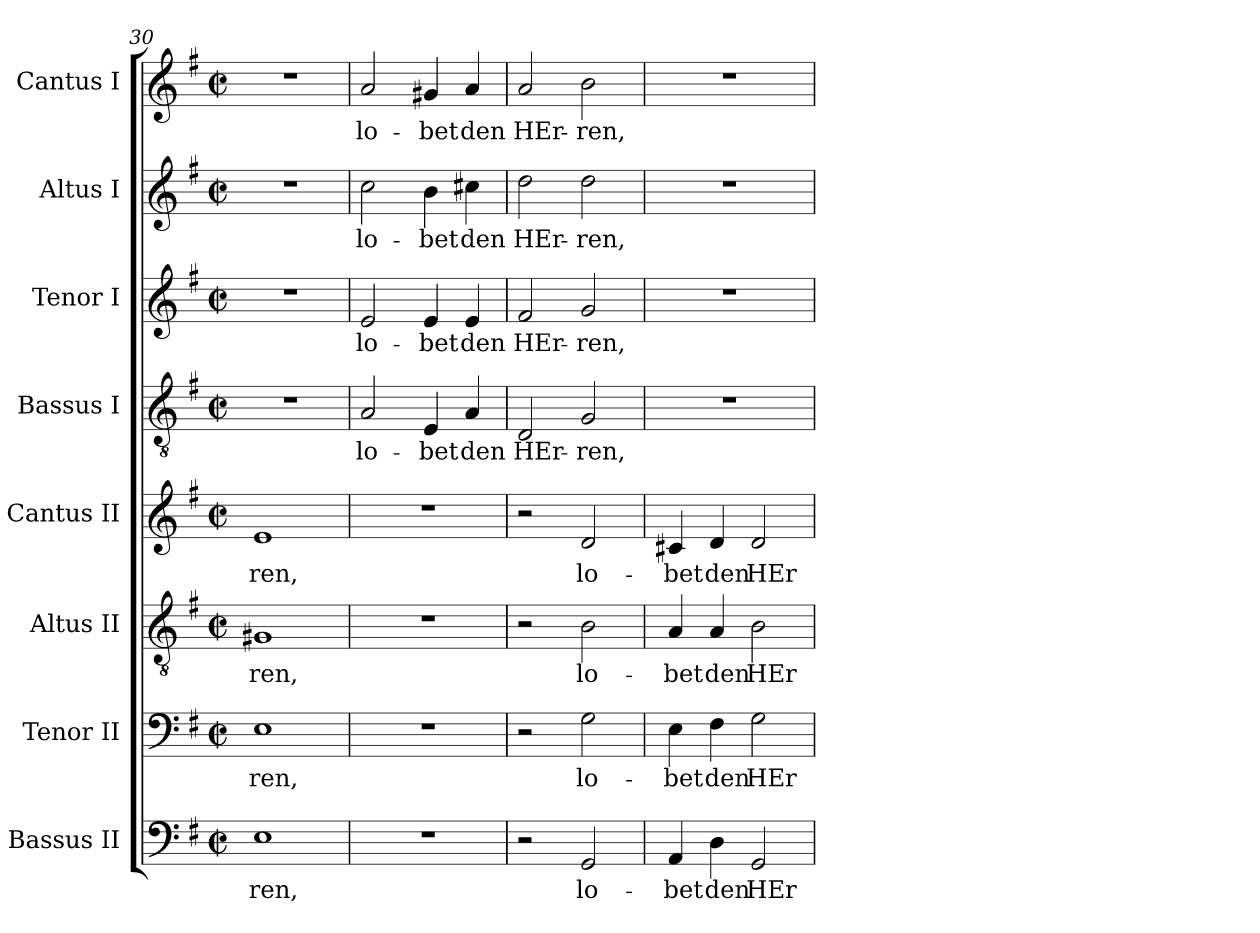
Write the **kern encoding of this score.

**kern	**text	**kern	**text	**kern	**text	**kern	**text	**kern	**text	**kern	**text	**kern	**text	**kern	**text
*part8	*part8	*part7	*part7	*part6	*part6	*part5	*part5	*part4	*part4	*part3	*part3	*part2	*part2	*part1	*part1
*staff8	*staff8	*staff7	*staff7	*staff6	*staff6	*staff5	*staff5	*staff4	*staff4	*staff3	*staff3	*staff2	*staff2	*staff1	*staff1
*I"Bassus II	*	*I"Tenor II	*	*I"Altus II	*	*I"Cantus II	*	*I"Bassus I	*	*I"Tenor I	*	*I"Altus I	*	*I"Cantus I	*
*I'B2	*	*I'T2	*	*I'A2	*	*I'C2	*	*I'B1	*	*I'T1	*	*I'A1	*	*I'C1	*
!!LO:PB:g=z
*clefF4	*	*clefF4	*	*clefGv2	*	*clefG2	*	*clefGv2	*	*clefG2	*	*clefG2	*	*clefG2	*
*k[f#]	*	*k[f#]	*	*k[f#]	*	*k[f#]	*	*k[f#]	*	*k[f#]	*	*k[f#]	*	*k[f#]	*
*G:	*	*G:	*	*G:	*	*G:	*	*G:	*	*G:	*	*G:	*	*G:	*
*M2/2	*	*M2/2	*	*M2/2	*	*M2/2	*	*M2/2	*	*M2/2	*	*M2/2	*	*M2/2	*
*met(c|)	*	*met(c|)	*	*met(c|)	*	*met(c|)	*	*met(c|)	*	*met(c|)	*	*met(c|)	*	*met(c|)	*
=30	=30	=30	=30	=30	=30	=30	=30	=30	=30	=30	=30	=30	=30	=30	=30
!	!LO:LY:b	!	!	!	!	!	!	!	!	!	!	!	!	!	!
!	!	!	!LO:LY:b	!	!	!	!	!	!	!	!	!	!	!	!
!	!	!	!	!	!LO:LY:b	!	!	!	!	!	!	!	!	!	!
!	!	!	!	!	!	!	!LO:LY:b	!	!	!	!	!	!	!	!
1E	-ren,	1E	-ren,	1G#X	-ren,	1e	-ren,	1r	.	1r	.	1r	.	1r	.
=31	=31	=31	=31	=31	=31	=31	=31	=31	=31	=31	=31	=31	=31	=31	=31
!	!	!	!	!	!	!	!	!	!LO:LY:b	!	!	!	!	!	!
!	!	!	!	!	!	!	!	!	!	!	!LO:LY:b	!	!	!	!
!	!	!	!	!	!	!	!	!	!	!	!	!	!LO:LY:b	!	!
!	!	!	!	!	!	!	!	!	!	!	!	!	!	!	!LO:LY:b
1r	.	1r	.	1r	.	1r	.	2A/	lo-	2e/	lo-	2cc\	lo-	2a/	lo-
!	!	!	!	!	!	!	!	!	!LO:LY:b	!	!	!	!	!	!
!	!	!	!	!	!	!	!	!	!	!	!LO:LY:b	!	!	!	!
!	!	!	!	!	!	!	!	!	!	!	!	!	!LO:LY:b	!	!
!	!	!	!	!	!	!	!	!	!	!	!	!	!	!	!LO:LY:b
.	.	.	.	.	.	.	.	4E/	-bet	4e/	-bet	4b\	-bet	4g#X/	-bet
!	!	!	!	!	!	!	!	!	!LO:LY:b	!	!	!	!	!	!
!	!	!	!	!	!	!	!	!	!	!	!LO:LY:b	!	!	!	!
!	!	!	!	!	!	!	!	!	!	!	!	!	!LO:LY:b	!	!
!	!	!	!	!	!	!	!	!	!	!	!	!	!	!	!LO:LY:b
.	.	.	.	.	.	.	.	4A/	den	4e/	den	4cc#X\	den	4a/	den
=32	=32	=32	=32	=32	=32	=32	=32	=32	=32	=32	=32	=32	=32	=32	=32
!	!	!	!	!	!	!	!	!	!LO:LY:b	!	!	!	!	!	!
!	!	!	!	!	!	!	!	!	!	!	!LO:LY:b	!	!	!	!
!	!	!	!	!	!	!	!	!	!	!	!	!	!LO:LY:b	!	!
!	!	!	!	!	!	!	!	!	!	!	!	!	!	!	!LO:LY:b
2r	.	2r	.	2r	.	2r	.	2D/	HEr-	2f#/	HEr-	2dd\	HEr-	2a/	HEr-
!	!LO:LY:b	!	!	!	!	!	!	!	!	!	!	!	!	!	!
!	!	!	!LO:LY:b	!	!	!	!	!	!	!	!	!	!	!	!
!	!	!	!	!	!LO:LY:b	!	!	!	!	!	!	!	!	!	!
!	!	!	!	!	!	!	!LO:LY:b	!	!	!	!	!	!	!	!
!	!	!	!	!	!	!	!	!	!LO:LY:b	!	!	!	!	!	!
!	!	!	!	!	!	!	!	!	!	!	!LO:LY:b	!	!	!	!
!	!	!	!	!	!	!	!	!	!	!	!	!	!LO:LY:b	!	!
!	!	!	!	!	!	!	!	!	!	!	!	!	!	!	!LO:LY:b
2GG/	lo-	2G\	lo-	2B\	lo-	2d/	lo-	2G/	-ren,	2g/	-ren,	2dd\	-ren,	2b\	-ren,
=33	=33	=33	=33	=33	=33	=33	=33	=33	=33	=33	=33	=33	=33	=33	=33
!	!LO:LY:b	!	!	!	!	!	!	!	!	!	!	!	!	!	!
!	!	!	!LO:LY:b	!	!	!	!	!	!	!	!	!	!	!	!
!	!	!	!	!	!LO:LY:b	!	!	!	!	!	!	!	!	!	!
!	!	!	!	!	!	!	!LO:LY:b	!	!	!	!	!	!	!	!
4AA/	-bet	4E\	-bet	4A/	-bet	4c#X/	-bet	1r	.	1r	.	1r	.	1r	.
!	!LO:LY:b	!	!	!	!	!	!	!	!	!	!	!	!	!	!
!	!	!	!LO:LY:b	!	!	!	!	!	!	!	!	!	!	!	!
!	!	!	!	!	!LO:LY:b	!	!	!	!	!	!	!	!	!	!
!	!	!	!	!	!	!	!LO:LY:b	!	!	!	!	!	!	!	!
4D\	den	4F#\	den	4A/	den	4d/	den	.	.	.	.	.	.	.	.
!	!LO:LY:b	!	!	!	!	!	!	!	!	!	!	!	!	!	!
!	!	!	!LO:LY:b	!	!	!	!	!	!	!	!	!	!	!	!
!	!	!	!	!	!LO:LY:b	!	!	!	!	!	!	!	!	!	!
!	!	!	!	!	!	!	!LO:LY:b	!	!	!	!	!	!	!	!
2GG/	HEr-	2G\	HEr-	2B\	HEr-	2d/	HEr-	.	.	.	.	.	.	.	.
=	=	=	=	=	=	=	=	=	=	=	=	=	=	=	=
*-	*-	*-	*-	*-	*-	*-	*-	*-	*-	*-	*-	*-	*-	*-	*-
